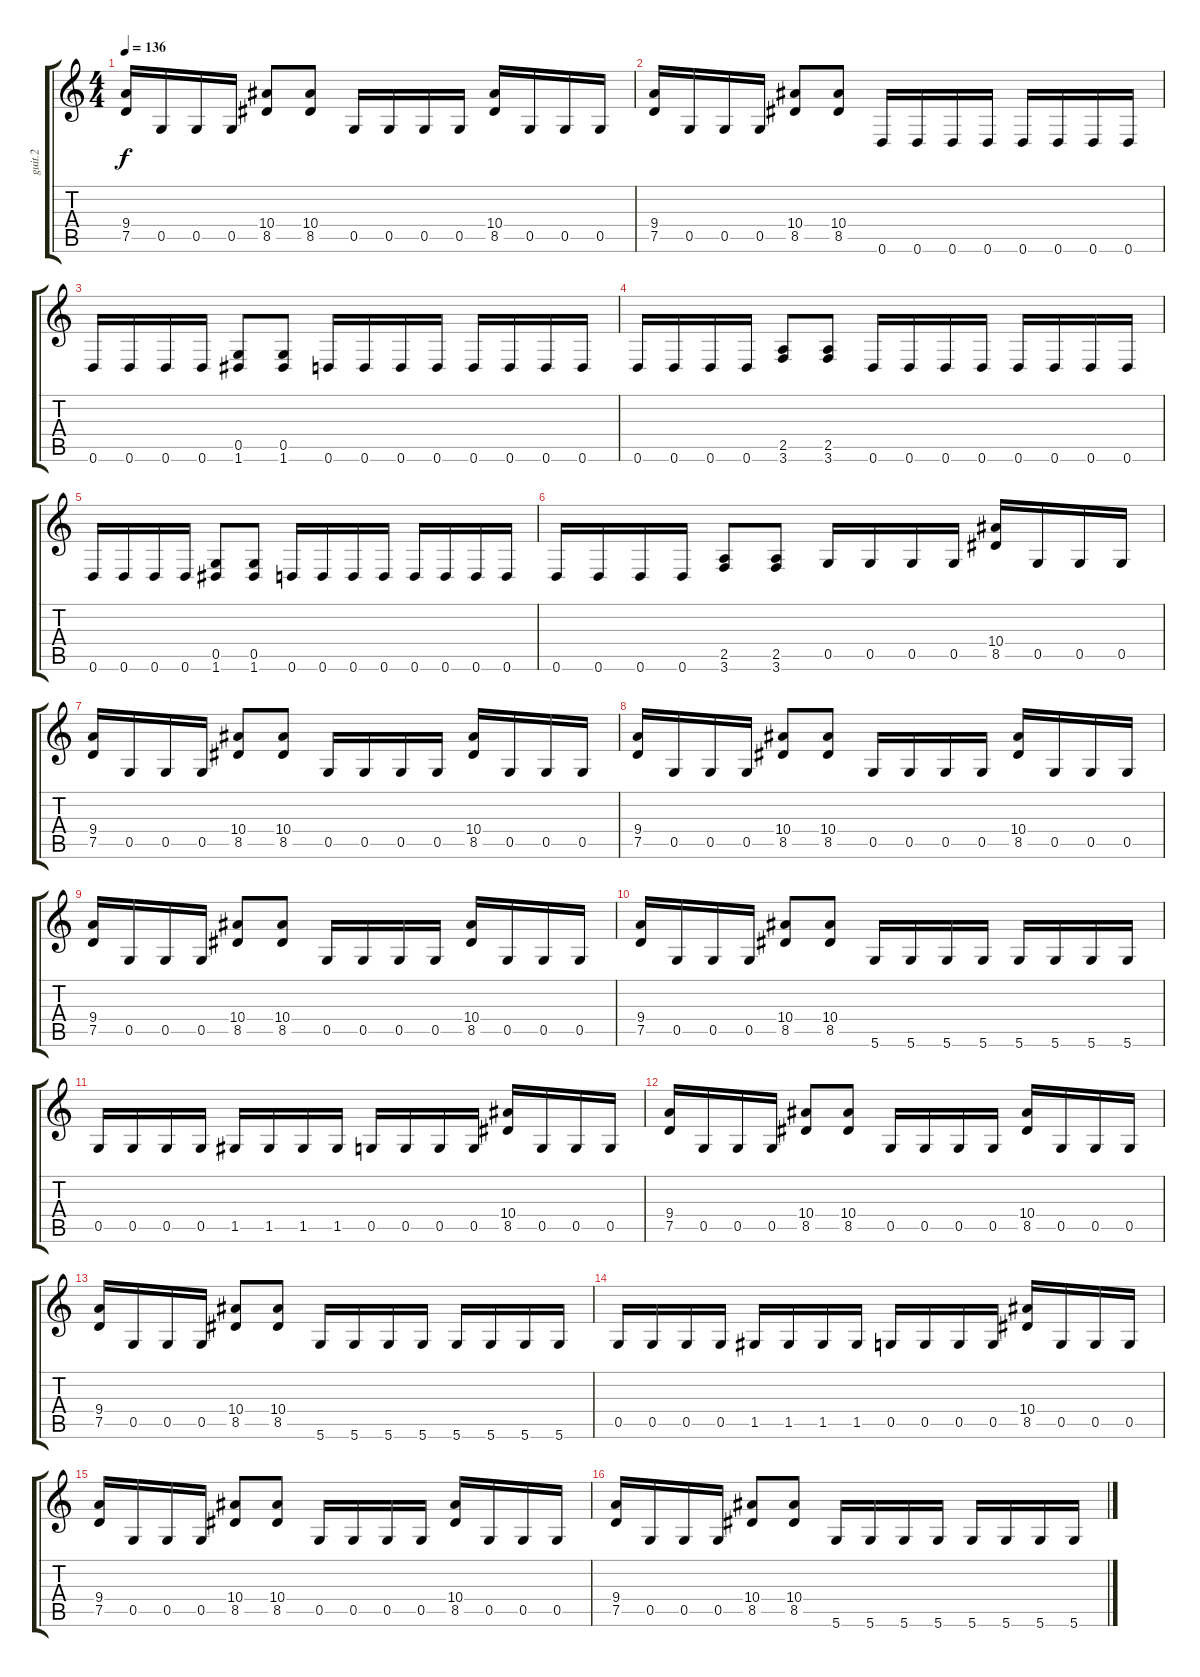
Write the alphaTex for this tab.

\track ("guit.2" "guit.2") {instrument overdrivenguitar}
\staff {score tabs}
\tuning (D4 A3 F3 C3 G2 D2) {hide}
\ts (4 4)
\tempo 136
\clef g2
\ks c
(9.4 7.5).16{dy f} 0.5.16 0.5.16 0.5.16 (10.4 8.5).8 (10.4 8.5).8 0.5.16 0.5.16 0.5.16 0.5.16 (10.4 8.5).16 0.5.16 0.5.16 0.5.16 |
(9.4 7.5).16 0.5.16 0.5.16 0.5.16 (10.4 8.5).8 (10.4 8.5).8 0.6.16 0.6.16 0.6.16 0.6.16 0.6.16 0.6.16 0.6.16 0.6.16 |
0.6.16 0.6.16 0.6.16 0.6.16 (0.5 1.6).8 (0.5 1.6).8 0.6.16 0.6.16 0.6.16 0.6.16 0.6.16 0.6.16 0.6.16 0.6.16 |
0.6.16 0.6.16 0.6.16 0.6.16 (2.5 3.6).8 (2.5 3.6).8 0.6.16 0.6.16 0.6.16 0.6.16 0.6.16 0.6.16 0.6.16 0.6.16 |
0.6.16 0.6.16 0.6.16 0.6.16 (0.5 1.6).8 (0.5 1.6).8 0.6.16 0.6.16 0.6.16 0.6.16 0.6.16 0.6.16 0.6.16 0.6.16 |
0.6.16 0.6.16 0.6.16 0.6.16 (2.5 3.6).8 (2.5 3.6).8 0.5.16 0.5.16 0.5.16 0.5.16 (10.4 8.5).16 0.5.16 0.5.16 0.5.16 |
(9.4 7.5).16 0.5.16 0.5.16 0.5.16 (10.4 8.5).8 (10.4 8.5).8 0.5.16 0.5.16 0.5.16 0.5.16 (10.4 8.5).16 0.5.16 0.5.16 0.5.16 |
(9.4 7.5).16 0.5.16 0.5.16 0.5.16 (10.4 8.5).8 (10.4 8.5).8 0.5.16 0.5.16 0.5.16 0.5.16 (10.4 8.5).16 0.5.16 0.5.16 0.5.16 |
(9.4 7.5).16 0.5.16 0.5.16 0.5.16 (10.4 8.5).8 (10.4 8.5).8 0.5.16 0.5.16 0.5.16 0.5.16 (10.4 8.5).16 0.5.16 0.5.16 0.5.16 |
(9.4 7.5).16 0.5.16 0.5.16 0.5.16 (10.4 8.5).8 (10.4 8.5).8 5.6.16 5.6.16 5.6.16 5.6.16 5.6.16 5.6.16 5.6.16 5.6.16 |
0.5.16 0.5.16 0.5.16 0.5.16 1.5.16 1.5.16 1.5.16 1.5.16 0.5.16 0.5.16 0.5.16 0.5.16 (10.4 8.5).16 0.5.16 0.5.16 0.5.16 |
(9.4 7.5).16 0.5.16 0.5.16 0.5.16 (10.4 8.5).8 (10.4 8.5).8 0.5.16 0.5.16 0.5.16 0.5.16 (10.4 8.5).16 0.5.16 0.5.16 0.5.16 |
(9.4 7.5).16 0.5.16 0.5.16 0.5.16 (10.4 8.5).8 (10.4 8.5).8 5.6.16 5.6.16 5.6.16 5.6.16 5.6.16 5.6.16 5.6.16 5.6.16 |
0.5.16 0.5.16 0.5.16 0.5.16 1.5.16 1.5.16 1.5.16 1.5.16 0.5.16 0.5.16 0.5.16 0.5.16 (10.4 8.5).16 0.5.16 0.5.16 0.5.16 |
(9.4 7.5).16 0.5.16 0.5.16 0.5.16 (10.4 8.5).8 (10.4 8.5).8 0.5.16 0.5.16 0.5.16 0.5.16 (10.4 8.5).16 0.5.16 0.5.16 0.5.16 |
(9.4 7.5).16 0.5.16 0.5.16 0.5.16 (10.4 8.5).8 (10.4 8.5).8 5.6.16 5.6.16 5.6.16 5.6.16 5.6.16 5.6.16 5.6.16 5.6.16
